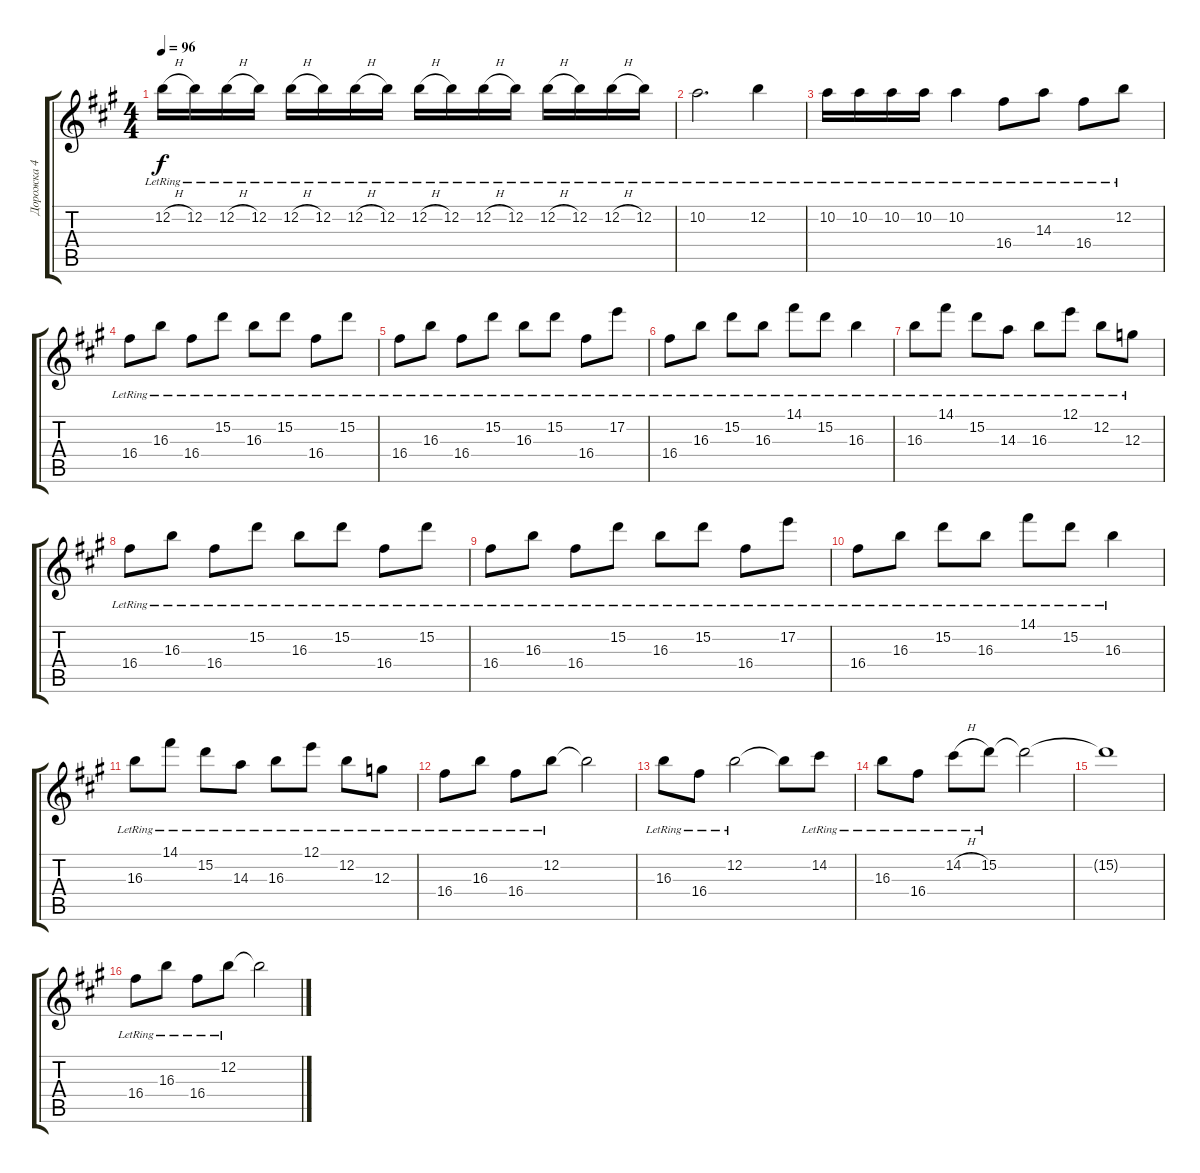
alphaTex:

\track ("Дорожка 4" "Дорожка 4") {solo instrument acousticguitarsteel}
\staff {score tabs}
\tuning (E4 B3 G3 D3 A2 E2) {hide}
\ts (4 4)
\tempo 96
\clef g2
\ks f#minor
12.2{h lr}.16{dy f} 12.2{lr}.16 12.2{h lr}.16 12.2{lr}.16 12.2{h lr}.16 12.2{lr}.16 12.2{h lr}.16 12.2{lr}.16 12.2{h lr}.16 12.2{lr}.16 12.2{h lr}.16 12.2{lr}.16 12.2{h lr}.16 12.2{lr}.16 12.2{h lr}.16 12.2{lr}.16 |
10.2{lr}.2{d} 12.2{lr}.4 |
10.2{lr}.16 10.2{lr}.16 10.2{lr}.16 10.2{lr}.16 10.2{lr}.4 16.4{lr}.8 14.3{lr}.8 16.4{lr}.8 12.2{lr}.8 |
16.4{lr}.8 16.3{lr}.8 16.4{lr}.8 15.2{lr}.8 16.3{lr}.8 15.2{lr}.8 16.4{lr}.8 15.2{lr}.8 |
16.4{lr}.8 16.3{lr}.8 16.4{lr}.8 15.2{lr}.8 16.3{lr}.8 15.2{lr}.8 16.4{lr}.8 17.2{lr}.8 |
16.4{lr}.8 16.3{lr}.8 15.2{lr}.8 16.3{lr}.8 14.1{lr}.8 15.2{lr}.8 16.3{lr}.4 |
16.3{lr}.8 14.1{lr}.8 15.2{lr}.8 14.3{lr}.8 16.3{lr}.8 12.1{lr}.8 12.2{lr}.8 12.3{lr}.8 |
16.4{lr}.8 16.3{lr}.8 16.4{lr}.8 15.2{lr}.8 16.3{lr}.8 15.2{lr}.8 16.4{lr}.8 15.2{lr}.8 |
16.4{lr}.8 16.3{lr}.8 16.4{lr}.8 15.2{lr}.8 16.3{lr}.8 15.2{lr}.8 16.4{lr}.8 17.2{lr}.8 |
16.4{lr}.8 16.3{lr}.8 15.2{lr}.8 16.3{lr}.8 14.1{lr}.8 15.2{lr}.8 16.3{lr}.4 |
16.3{lr}.8 14.1{lr}.8 15.2{lr}.8 14.3{lr}.8 16.3{lr}.8 12.1{lr}.8 12.2{lr}.8 12.3{lr}.8 |
16.4{lr}.8 16.3{lr}.8 16.4{lr}.8 12.2{lr}.8 12.2{t}.2 |
16.3{lr}.8 16.4{lr}.8 12.2{lr}.2 12.2{t}.8 14.2{lr}.8 |
16.3{lr}.8 16.4{lr}.8 14.2{h lr}.8 15.2{lr}.8 15.2{t}.2 |
15.2{t}.1 |
16.4{lr}.8 16.3{lr}.8 16.4{lr}.8 12.2{lr}.8 12.2{t}.2
